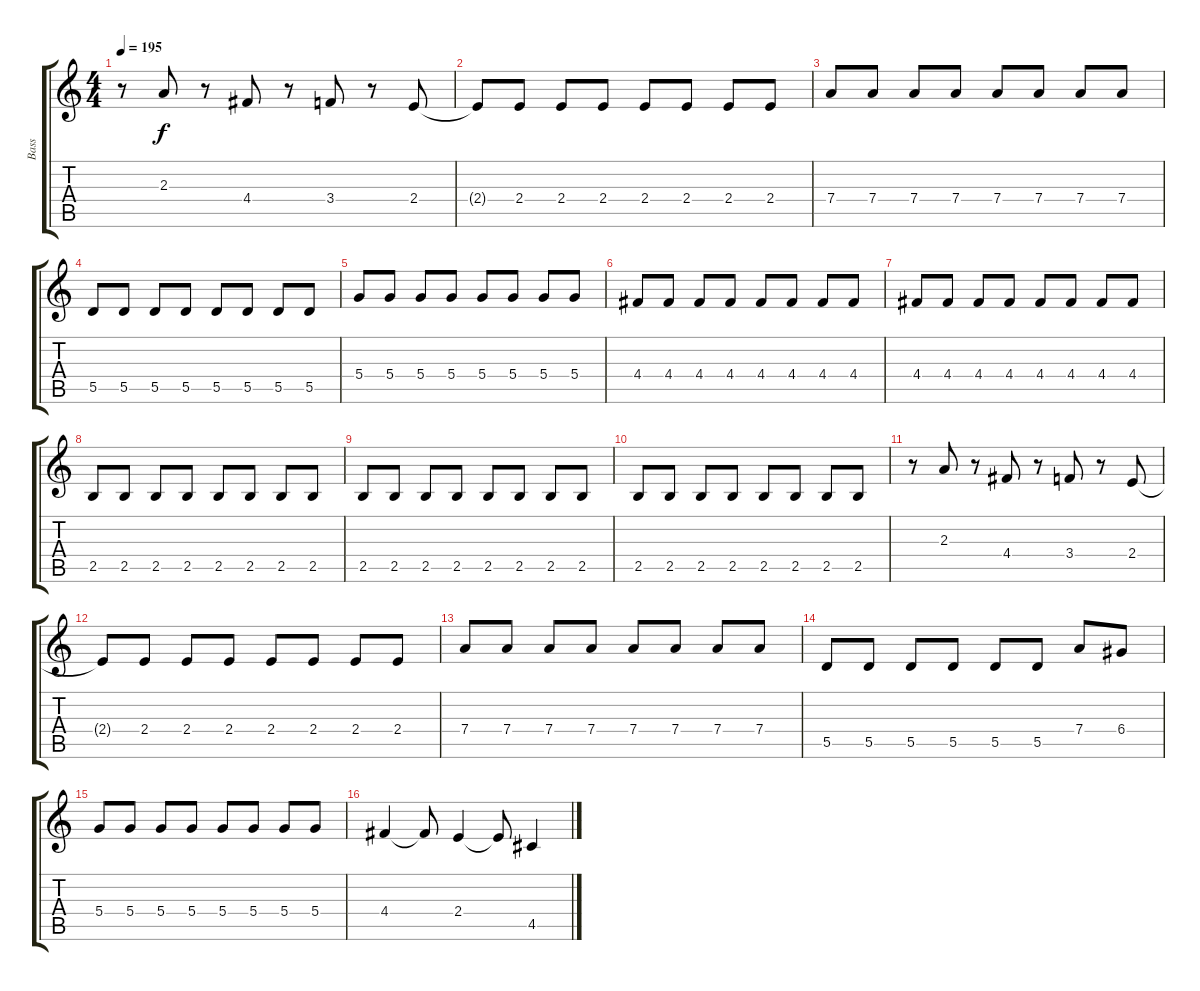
\track ("Bass" "Bass") {instrument electricbasspick}
\staff {score tabs}
\tuning (E4 B3 G3 D3 A2 E2) {hide}
\ts (4 4)
\tempo 195
\clef g2
\ks c
r.8{dy f} 2.3.8 r.8 4.4.8 r.8 3.4.8 r.8 2.4.8 |
2.4{t}.8 2.4.8 2.4.8 2.4.8 2.4.8 2.4.8 2.4.8 2.4.8 |
7.4.8 7.4.8 7.4.8 7.4.8 7.4.8 7.4.8 7.4.8 7.4.8 |
5.5.8 5.5.8 5.5.8 5.5.8 5.5.8 5.5.8 5.5.8 5.5.8 |
5.4.8 5.4.8 5.4.8 5.4.8 5.4.8 5.4.8 5.4.8 5.4.8 |
4.4.8 4.4.8 4.4.8 4.4.8 4.4.8 4.4.8 4.4.8 4.4.8 |
4.4.8 4.4.8 4.4.8 4.4.8 4.4.8 4.4.8 4.4.8 4.4.8 |
2.5.8 2.5.8 2.5.8 2.5.8 2.5.8 2.5.8 2.5.8 2.5.8 |
2.5.8 2.5.8 2.5.8 2.5.8 2.5.8 2.5.8 2.5.8 2.5.8 |
2.5.8 2.5.8 2.5.8 2.5.8 2.5.8 2.5.8 2.5.8 2.5.8 |
r.8 2.3.8 r.8 4.4.8 r.8 3.4.8 r.8 2.4.8 |
2.4{t}.8 2.4.8 2.4.8 2.4.8 2.4.8 2.4.8 2.4.8 2.4.8 |
7.4.8 7.4.8 7.4.8 7.4.8 7.4.8 7.4.8 7.4.8 7.4.8 |
5.5.8 5.5.8 5.5.8 5.5.8 5.5.8 5.5.8 7.4.8 6.4.8 |
5.4.8 5.4.8 5.4.8 5.4.8 5.4.8 5.4.8 5.4.8 5.4.8 |
4.4.4 4.4{t}.8 2.4.4 2.4{t}.8 4.5.4
